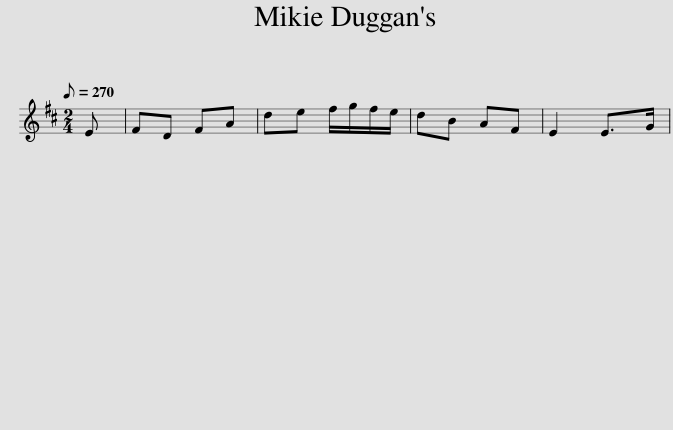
X:1
L:1/8
Q:1/8=270
M:2/4
I:linebreak $
K:D
V:1 treble
V:1
 E | FD FA | de f/g/f/e/ | dB AF | E2 E>G | %5
